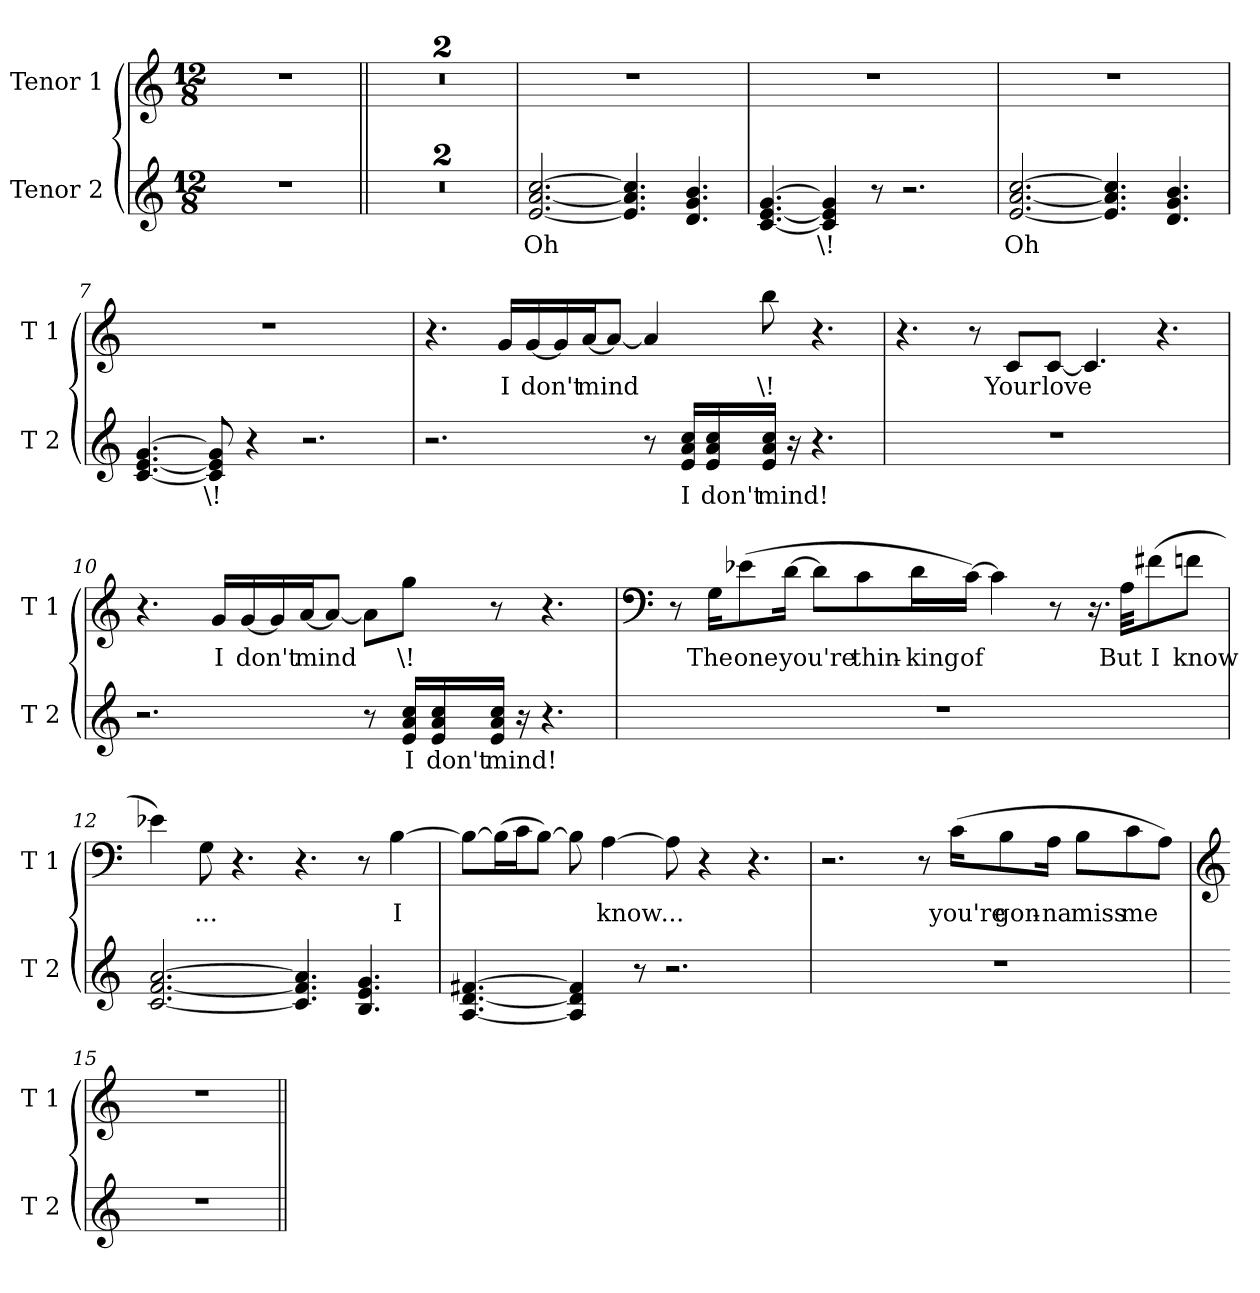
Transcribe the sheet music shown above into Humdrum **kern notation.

**kern	**text	**kern	**text
*part2	*part2	*part1	*part1
*staff2	*staff2	*staff1	*staff1
*I"Tenor 2	*	*I"Tenor 1	*
*I'T 2	*	*I'T 1	*
*clefG2	*	*clefG2	*
*k[]	*	*k[]	*
*C:	*	*C:	*
*M12/8	*	*M12/8	*
=1	=1	=1	=1
1.r	.	1.r	.
=2||	=2||	=2||	=2||
1.r	.	1.r	.
=3	=3	=3	=3
1.r	.	1.r	.
=4	=4	=4	=4
!	!LO:LY:b	!	!
[2.e/ [2.a/ [2.cc/	Oh	1.r	.
4.e/] 4.a/] 4.cc/]	.	.	.
4.d/ 4.g/ 4.b/	.	.	.
=5	=5	=5	=5
[4.c/ [4.e/ [4.g/	.	1.r	.
!	!LO:LY:b	!	!
4c/] 4e/] 4g/]	\!	.	.
8r	.	.	.
2.r	.	.	.
=6	=6	=6	=6
!	!LO:LY:b	!	!
[2.e/ [2.a/ [2.cc/	Oh	1.r	.
4.e/] 4.a/] 4.cc/]	.	.	.
4.d/ 4.g/ 4.b/	.	.	.
=7	=7	=7	=7
[4.c/ [4.e/ [4.g/	.	1.r	.
!	!LO:LY:b	!	!
8c/] 8e/] 8g/]	\!	.	.
4r	.	.	.
2.r	.	.	.
!!LO:LB:g=z
=8	=8	=8	=8
2.r	.	4.r	.
!	!	!	!LO:LY:b
.	.	16g/LL	I
!	!	!	!LO:LY:b
.	.	[16g/	don't
.	.	16g/]	.
!	!	!	!LO:LY:b
.	.	[16a/J	mind
.	.	8a/J_	.
8r	.	4a/]	.
!	!LO:LY:b	!	!
16e/ 16a/ 16cc/LL	I	.	.
!	!LO:LY:b	!	!
16e/ 16a/ 16cc/	don't	.	.
!	!LO:LY:b	!	!LO:LY:b
16e/ 16a/ 16cc/JJ	mind!	8bb\	\!
16r	.	.	.
4.r	.	4.r	.
=9	=9	=9	=9
1.r	.	4.r	.
.	.	8r	.
!	!	!	!LO:LY:b
.	.	8c/L	Your
!	!	!	!LO:LY:b
.	.	[8c/J	love
!	!	!	!LO:LY:b
.	.	4.c/]	.
.	.	4.r	.
!!LO:LB:g=z
=10	=10	=10	=10
2.r	.	4.r	.
!	!	!	!LO:LY:b
.	.	16g/LL	I
!	!	!	!LO:LY:b
.	.	[16g/	don't
.	.	16g/]	.
!	!	!	!LO:LY:b
.	.	[16a/J	mind
.	.	8a/J_	.
8r	.	8a\L]	.
!	!LO:LY:b	!	!LO:LY:b
16e/ 16a/ 16cc/LL	I	8gg\J	\!
!	!LO:LY:b	!	!
16e/ 16a/ 16cc/	don't	.	.
!	!LO:LY:b	!	!
16e/ 16a/ 16cc/JJ	mind!	8r	.
16r	.	.	.
4.r	.	4.r	.
=11	=11	=11	=11
*	*	*clefF4	*
1.r	.	8r	.
!	!	!	!LO:LY:b
.	.	16G\KL	The
!	!	!	!LO:LY:b
.	.	(>8e-X\	one
!	!	!	!LO:LY:b
.	.	[16d\Jk	you're
.	.	8d\L]	.
!	!	!	!LO:LY:b
.	.	8c\	thin-
!	!	!	!LO:LY:b
.	.	16d\L	-king
!	!	!	!LO:LY:b
.	.	[16c\JJ)	of
!	!	!	!LO:LY:b
.	.	4c\]	.
.	.	8r	.
.	.	16.r	.
!	!	!	!LO:LY:b
.	.	32A\KKL	But
!	!	!	!LO:LY:b
.	.	(>8f#X\	I
!	!	!	!LO:LY:b
.	.	8fn\J	know
!!LO:LB:g=z
=12	=12	=12	=12
[2.c/ [2.f/ [2.a/	.	4e-X\)	.
!	!	!	!LO:LY:b
.	.	8G\	...
.	.	4.r	.
4.c/] 4.f/] 4.a/]	.	4.r	.
4.B/ 4.e/ 4.g/	.	8r	.
!	!	!	!LO:LY:b
.	.	[4B\	I
=13	=13	=13	=13
[4.A/ [4.d/ [4.f#X/	.	8B\L_	.
.	.	(>16B\L]	.
.	.	16c\J	.
.	.	[8B\J)	.
4A/] 4d/] 4f#/]	.	8B\]	.
!	!	!	!LO:LY:b
.	.	[4A\	know
8r	.	.	.
!	!	!	!LO:LY:b
2.r	.	8A\]	...
.	.	4r	.
.	.	4.r	.
=14	=14	=14	=14
1.r	.	2.r	.
.	.	8r	.
!	!	!	!LO:LY:b
.	.	(>16c\KL	you're
!	!	!	!LO:LY:b
.	.	8B\	gon-
!	!	!	!LO:LY:b
.	.	16A\Jk	-na
!	!	!	!LO:LY:b
.	.	8B\L	miss
!	!	!	!LO:LY:b
.	.	8c\	me
!	!	!	!LO:LY:b
.	.	8A\J)	.
!!LO:LB:g=z
=15	=15	=15	=15
*	*	*clefG2	*
1.r	.	1.r	.
=||	=||	=||	=||
*-	*-	*-	*-
